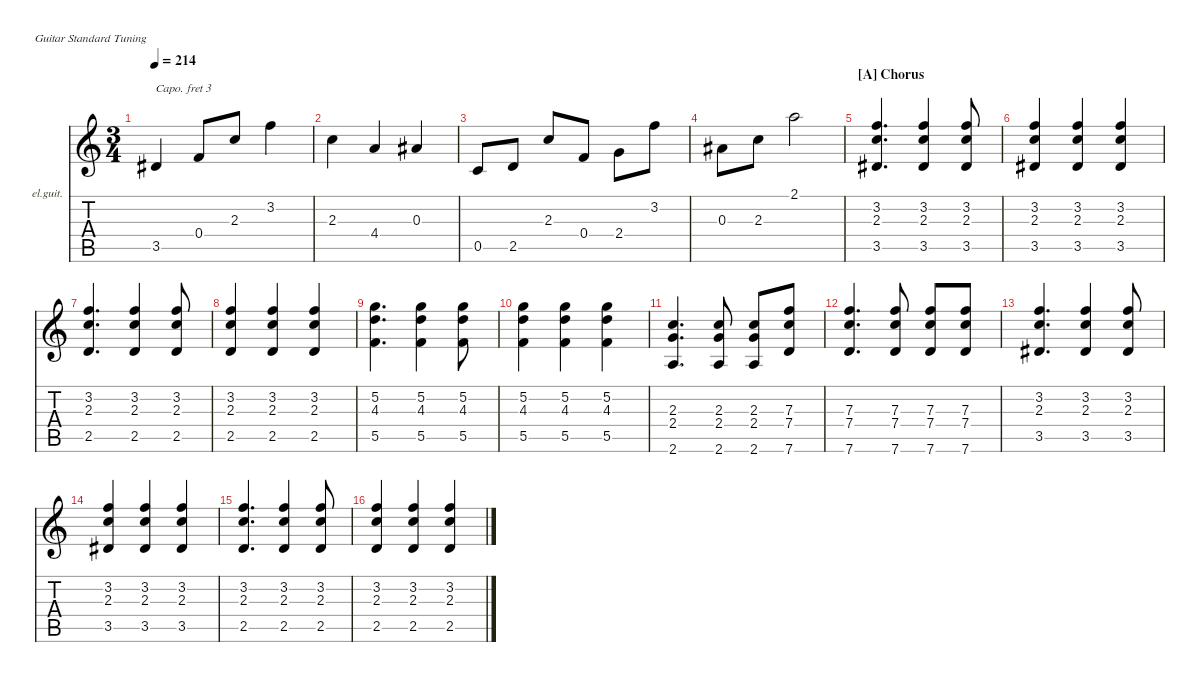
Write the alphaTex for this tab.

\hideDynamics
\bracketExtendMode nobrackets
\firstSystemTrackNameOrientation horizontal
\track ("Clean Guitar" "el.guit.") {instrument electricguitarclean}
\staff {score tabs}
\capo 3
\tuning (E4 B3 G3 D3 A2 E2)
\ts (3 4)
\tempo 214
\clef g2
\ks aminor
3.5{acc #}.4{dy mf} 0.4.8 2.3.8 3.2.4 |
2.3.4 4.4.4 0.3{acc #}.4 |
0.5.8 2.5.8 2.3.8 0.4.8 2.4.8 3.2.8 |
0.3{acc #}.8 2.3.8 2.1.2 |
\section ("A" "Chorus")
(3.5{acc #} 2.3 3.2).4{d} (3.2 2.3 3.5{acc #}).4 (3.2 2.3 3.5{acc #}).8 |
(3.2 2.3 3.5{acc #}).4 (3.2 2.3 3.5{acc #}).4 (3.2 2.3 3.5{acc #}).4 |
(2.5 2.3 3.2).4{d} (3.2 2.3 2.5).4 (3.2 2.3 2.5).8 |
(3.2 2.3 2.5).4 (3.2 2.3 2.5).4 (3.2 2.3 2.5).4 |
(5.5 4.3 5.2).4{d} (5.2 4.3 5.5).4 (5.2 4.3 5.5).8 |
(5.2 4.3 5.5).4 (5.2 4.3 5.5).4 (5.2 4.3 5.5).4 |
(2.6 2.4 2.3).4{d} (2.3 2.6 2.4).8 (2.3 2.6 2.4).8 (7.3 7.6 7.4).8 |
(7.3 7.4 7.6).4{d} (7.3 7.4 7.6).8 (7.3 7.4 7.6).8 (7.3 7.4 7.6).8 |
(3.5{acc #} 2.3 3.2).4{d} (3.2 2.3 3.5{acc #}).4 (3.2 2.3 3.5{acc #}).8 |
(3.2 2.3 3.5{acc #}).4 (3.2 2.3 3.5{acc #}).4 (3.2 2.3 3.5{acc #}).4 |
(2.5 2.3 3.2).4{d} (3.2 2.3 2.5).4 (3.2 2.3 2.5).8 |
(3.2 2.3 2.5).4 (3.2 2.3 2.5).4 (3.2 2.3 2.5).4
